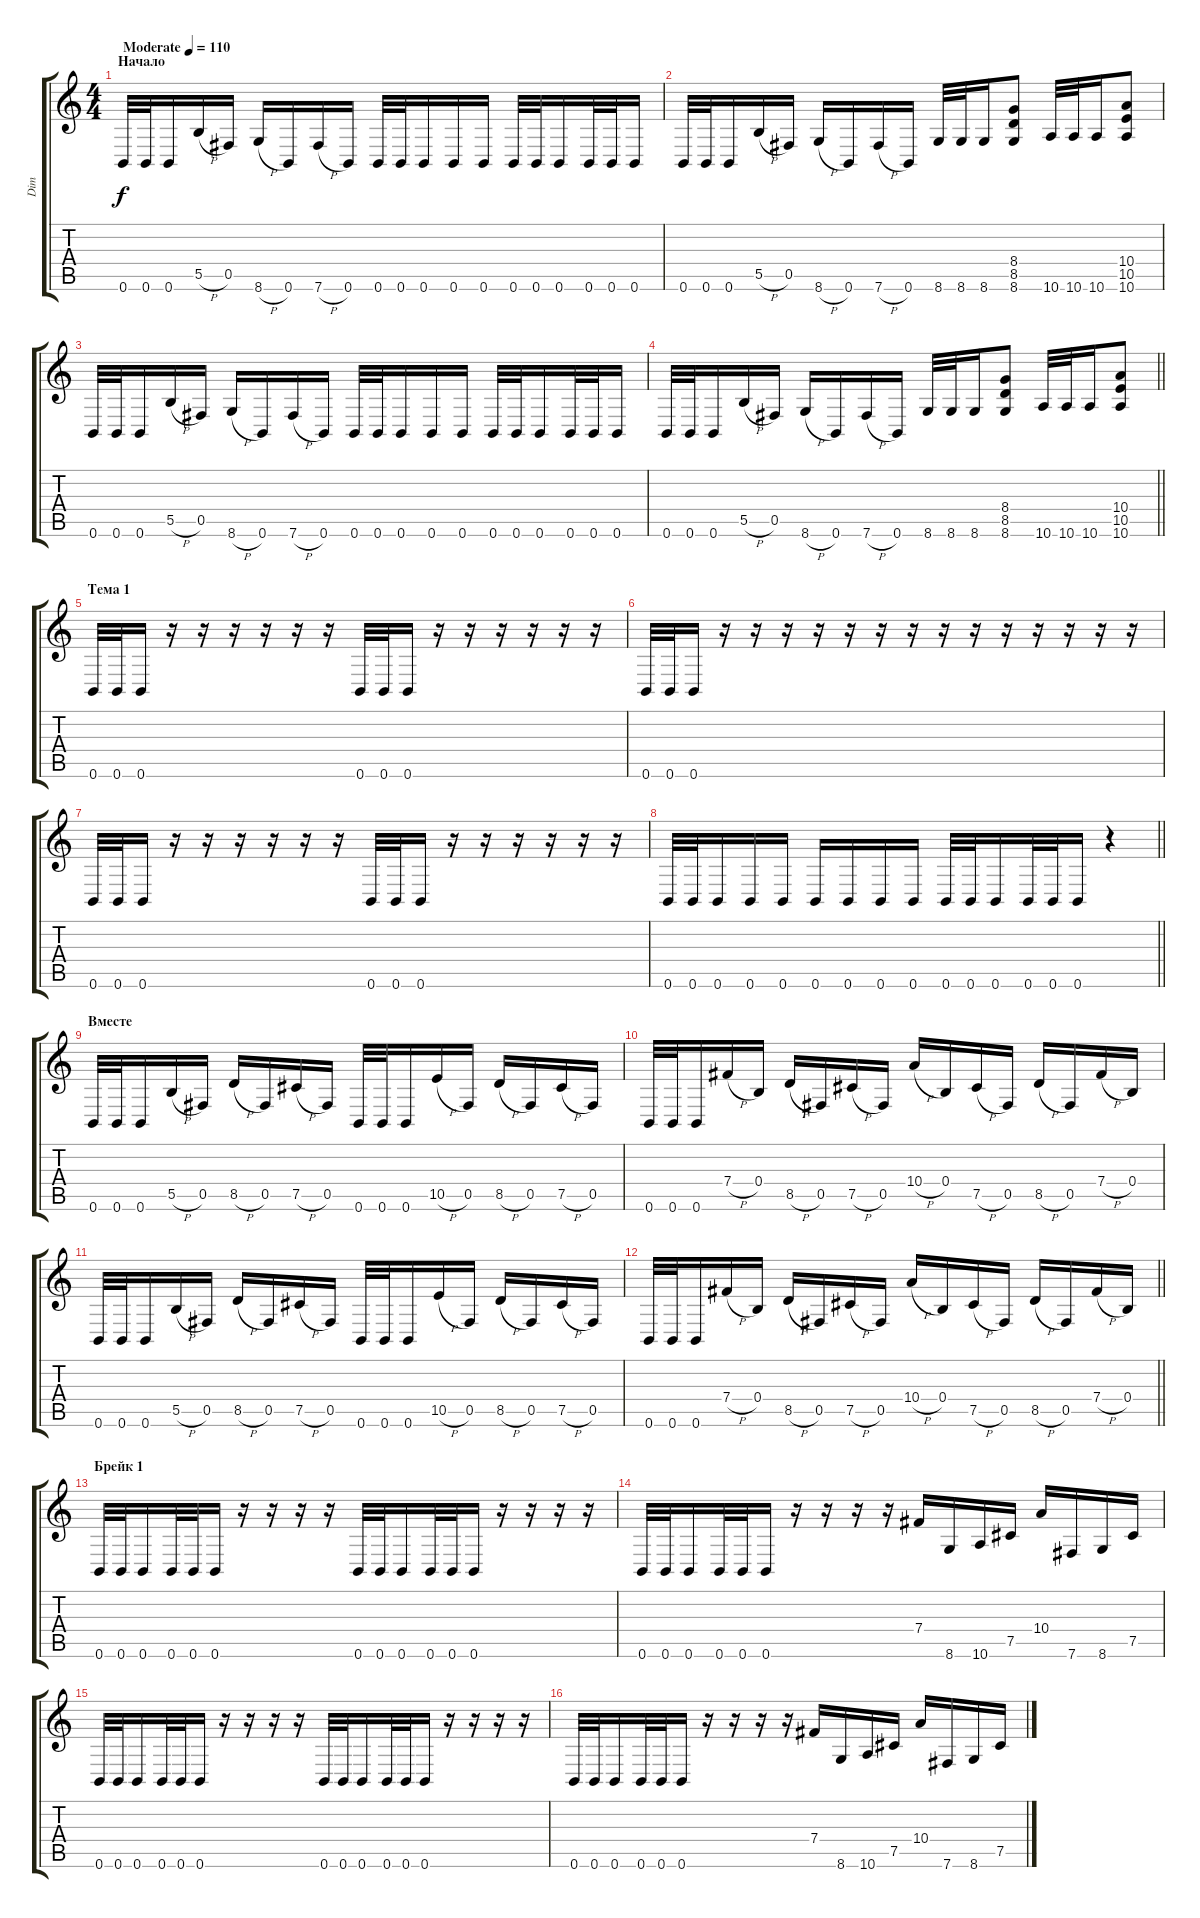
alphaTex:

\track ("Dim" "Dim") {instrument distortionguitar}
\staff {score tabs}
\tuning (Db4 Ab3 E3 B2 Gb2 B1) {hide}
\ts (4 4)
\section ("" "Начало")
\tempo (110 "Moderate")
\clef g2
\ks c
0.6.32{dy f instrument distortionguitar} 0.6.32 0.6.16 5.5{h}.16 0.5.16 8.6{h}.16 0.6.16 7.6{h}.16 0.6.16 0.6.32 0.6.32 0.6.16 0.6.16 0.6.16 0.6.32 0.6.32 0.6.16 0.6.32 0.6.32 0.6.16 |
0.6.32 0.6.32 0.6.16 5.5{h}.16 0.5.16 8.6{h}.16 0.6.16 7.6{h}.16 0.6.16 8.6.32 8.6.32 8.6.16 (8.4 8.5 8.6).8 10.6.32 10.6.32 10.6.16 (10.4 10.5 10.6).8 |
0.6.32 0.6.32 0.6.16 5.5{h}.16 0.5.16 8.6{h}.16 0.6.16 7.6{h}.16 0.6.16 0.6.32 0.6.32 0.6.16 0.6.16 0.6.16 0.6.32 0.6.32 0.6.16 0.6.32 0.6.32 0.6.16 |
\barLineRight lightlight
0.6.32 0.6.32 0.6.16 5.5{h}.16 0.5.16 8.6{h}.16 0.6.16 7.6{h}.16 0.6.16 8.6.32 8.6.32 8.6.16 (8.4 8.5 8.6).8 10.6.32 10.6.32 10.6.16 (10.4 10.5 10.6).8 |
\section ("" "Тема 1")
0.6.32 0.6.32 0.6.16 r.16 r.16 r.16 r.16 r.16 r.16 0.6.32 0.6.32 0.6.16 r.16 r.16 r.16 r.16 r.16 r.16 |
0.6.32 0.6.32 0.6.16 r.16 r.16 r.16 r.16 r.16 r.16 r.16 r.16 r.16 r.16 r.16 r.16 r.16 r.16 |
0.6.32 0.6.32 0.6.16 r.16 r.16 r.16 r.16 r.16 r.16 0.6.32 0.6.32 0.6.16 r.16 r.16 r.16 r.16 r.16 r.16 |
\barLineRight lightlight
0.6.32 0.6.32 0.6.16 0.6.16 0.6.16 0.6.16 0.6.16 0.6.16 0.6.16 0.6.32 0.6.32 0.6.16 0.6.32 0.6.32 0.6.16 r.4 |
\section ("" "Вместе")
0.6.32 0.6.32 0.6.16 5.5{h}.16 0.5.16 8.5{h}.16 0.5.16 7.5{h}.16 0.5.16 0.6.32 0.6.32 0.6.16 10.5{h}.16 0.5.16 8.5{h}.16 0.5.16 7.5{h}.16 0.5.16 |
0.6.32 0.6.32 0.6.16 7.4{h}.16 0.4.16 8.5{h}.16 0.5.16 7.5{h}.16 0.5.16 10.4{h}.16 0.4.16 7.5{h}.16 0.5.16 8.5{h}.16 0.5.16 7.4{h}.16 0.4.16 |
0.6.32 0.6.32 0.6.16 5.5{h}.16 0.5.16 8.5{h}.16 0.5.16 7.5{h}.16 0.5.16 0.6.32 0.6.32 0.6.16 10.5{h}.16 0.5.16 8.5{h}.16 0.5.16 7.5{h}.16 0.5.16 |
\barLineRight lightlight
0.6.32 0.6.32 0.6.16 7.4{h}.16 0.4.16 8.5{h}.16 0.5.16 7.5{h}.16 0.5.16 10.4{h}.16 0.4.16 7.5{h}.16 0.5.16 8.5{h}.16 0.5.16 7.4{h}.16 0.4.16 |
\section ("" "Брейк 1")
0.6.32 0.6.32 0.6.16 0.6.32 0.6.32 0.6.16 r.16 r.16 r.16 r.16 0.6.32 0.6.32 0.6.16 0.6.32 0.6.32 0.6.16 r.16 r.16 r.16 r.16 |
0.6.32 0.6.32 0.6.16 0.6.32 0.6.32 0.6.16 r.16 r.16 r.16 r.16 7.4.16 8.6.16 10.6.16 7.5.16 10.4.16 7.6.16 8.6.16 7.5.16 |
0.6.32 0.6.32 0.6.16 0.6.32 0.6.32 0.6.16 r.16 r.16 r.16 r.16 0.6.32 0.6.32 0.6.16 0.6.32 0.6.32 0.6.16 r.16 r.16 r.16 r.16 |
0.6.32 0.6.32 0.6.16 0.6.32 0.6.32 0.6.16 r.16 r.16 r.16 r.16 7.4.16 8.6.16 10.6.16 7.5.16 10.4.16 7.6.16 8.6.16 7.5.16
